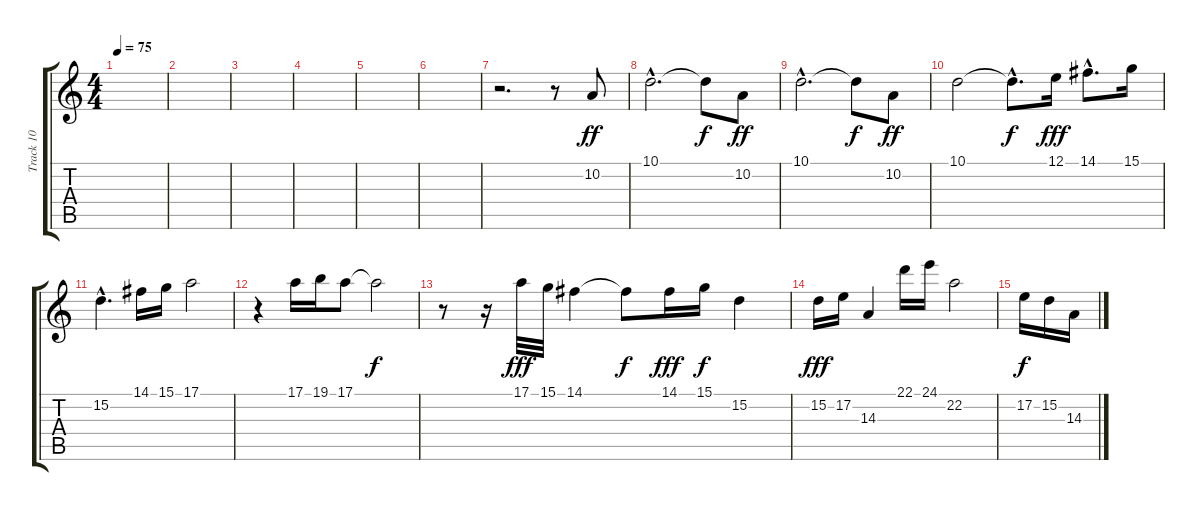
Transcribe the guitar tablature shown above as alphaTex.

\track ("Track 10" "Track 10") {instrument acousticgrandpiano}
\staff {score tabs}
\tuning (E4 B3 G3 D3 A2 E2) {hide}
\ts (4 4)
\tempo 75
\clef g2
\ks c
|
|
|
|
|
|
r.2{d} r.8 10.2.8{dy ff} |
10.1{hac}.2{d} 10.1{t}.8{dy f} 10.2.8{dy ff} |
10.1{hac}.2{d} 10.1{t}.8{dy f} 10.2.8{dy ff} |
10.1.2 10.1{hac t}.8{d dy f} 12.1.16{dy fff} 14.1{hac}.8{d} 15.1.16 |
15.2{hac}.4{d} 14.1.16 15.1.16 17.1.2 |
r.4 17.1.16 19.1.16 17.1.8 17.1{t}.2{dy f} |
r.8 r.16 17.1.32{dy fff} 15.1.32 14.1.4 14.1{t}.8{dy f} 14.1.16{dy fff} 15.1.16{dy f} 15.2.4 |
15.2.16{dy fff} 17.2.16 14.3.4 22.1.16 24.1.16 22.2.2 |
17.2.16{dy f} 15.2.16 14.3.16
